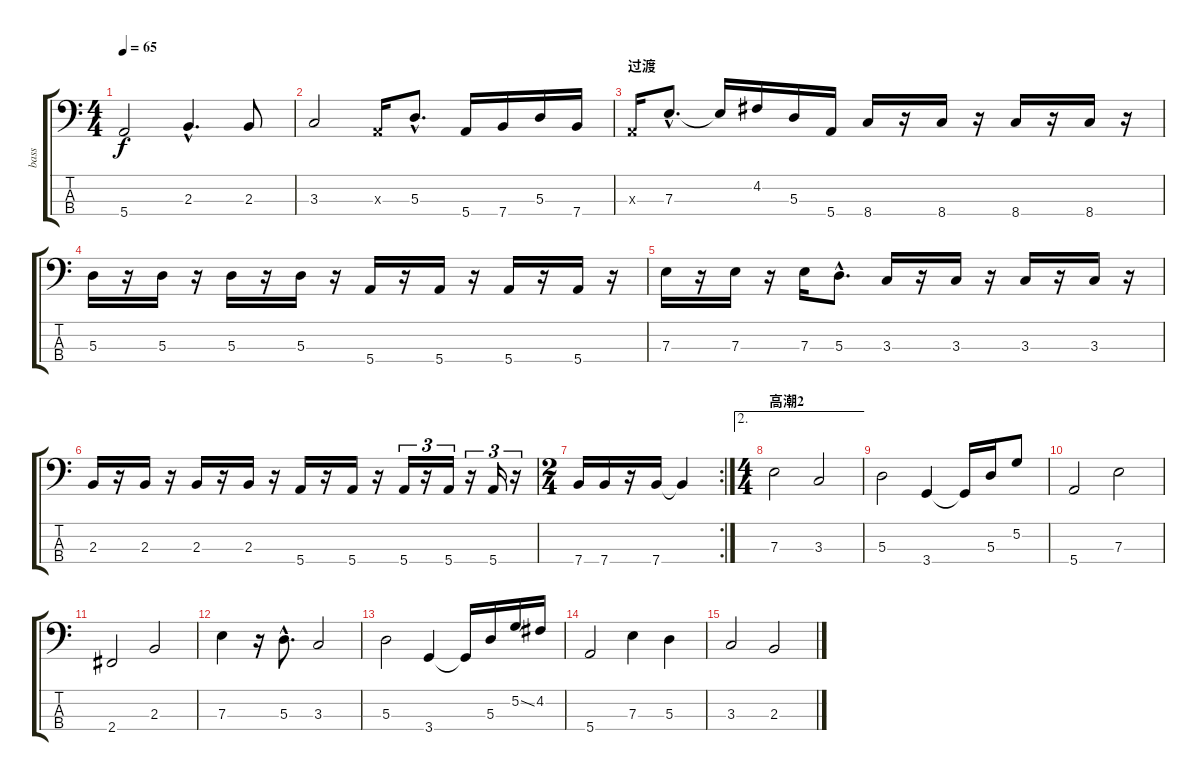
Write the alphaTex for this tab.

\track ("bass" "bass") {instrument electricbassfinger}
\staff {score tabs}
\tuning (G2 D2 A1 E1) {hide}
\ts (4 4)
\tempo 65
\clef f4
\ks c
5.4.2{dy f} 2.3{hac}.4{d} 2.3.8 |
3.3.2 0.3{x}.16 5.3{hac}.8{d} 5.4.16 7.4.16 5.3.16 7.4.16 |
\section ("" "过渡")
0.3{x}.16 7.3{hac}.8{d} 7.3{t}.16 4.2.16 5.3.16 5.4.16 8.4.16 r.16 8.4.16 r.16 8.4.16 r.16 8.4.16 r.16 |
5.3.16 r.16 5.3.16 r.16 5.3.16 r.16 5.3.16 r.16 5.4.16 r.16 5.4.16 r.16 5.4.16 r.16 5.4.16 r.16 |
7.3.16 r.16 7.3.16 r.16 7.3.16 5.3{hac}.8{d} 3.3.16 r.16 3.3.16 r.16 3.3.16 r.16 3.3.16 r.16 |
2.3.16 r.16 2.3.16 r.16 2.3.16 r.16 2.3.16 r.16 5.4.16 r.16 5.4.16 r.16 5.4.16{tu (3 2)} r.16{tu (3 2)} 5.4.16{tu (3 2)} r.16{tu (3 2)} 5.4.16{tu (3 2)} r.16{tu (3 2)} |
\rc 2
\ts (2 4)
7.4.16 7.4.16 r.16 7.4.16 7.4{t}.4 |
\ae 2
\ts (4 4)
\section ("" "高潮2")
7.3.2 3.3.2 |
5.3.2 3.4.4 3.4{t}.16 5.3.16 5.2.8 |
5.4.2 7.3.2 |
2.4.2 2.3.2 |
7.3.4 r.16 5.3{hac}.8{d} 3.3.2 |
5.3.2 3.4.4 3.4{t}.16 5.3.16 5.2{ss}.16 4.2.16 |
5.4.2 7.3.4 5.3.4 |
3.3.2 2.3.2
